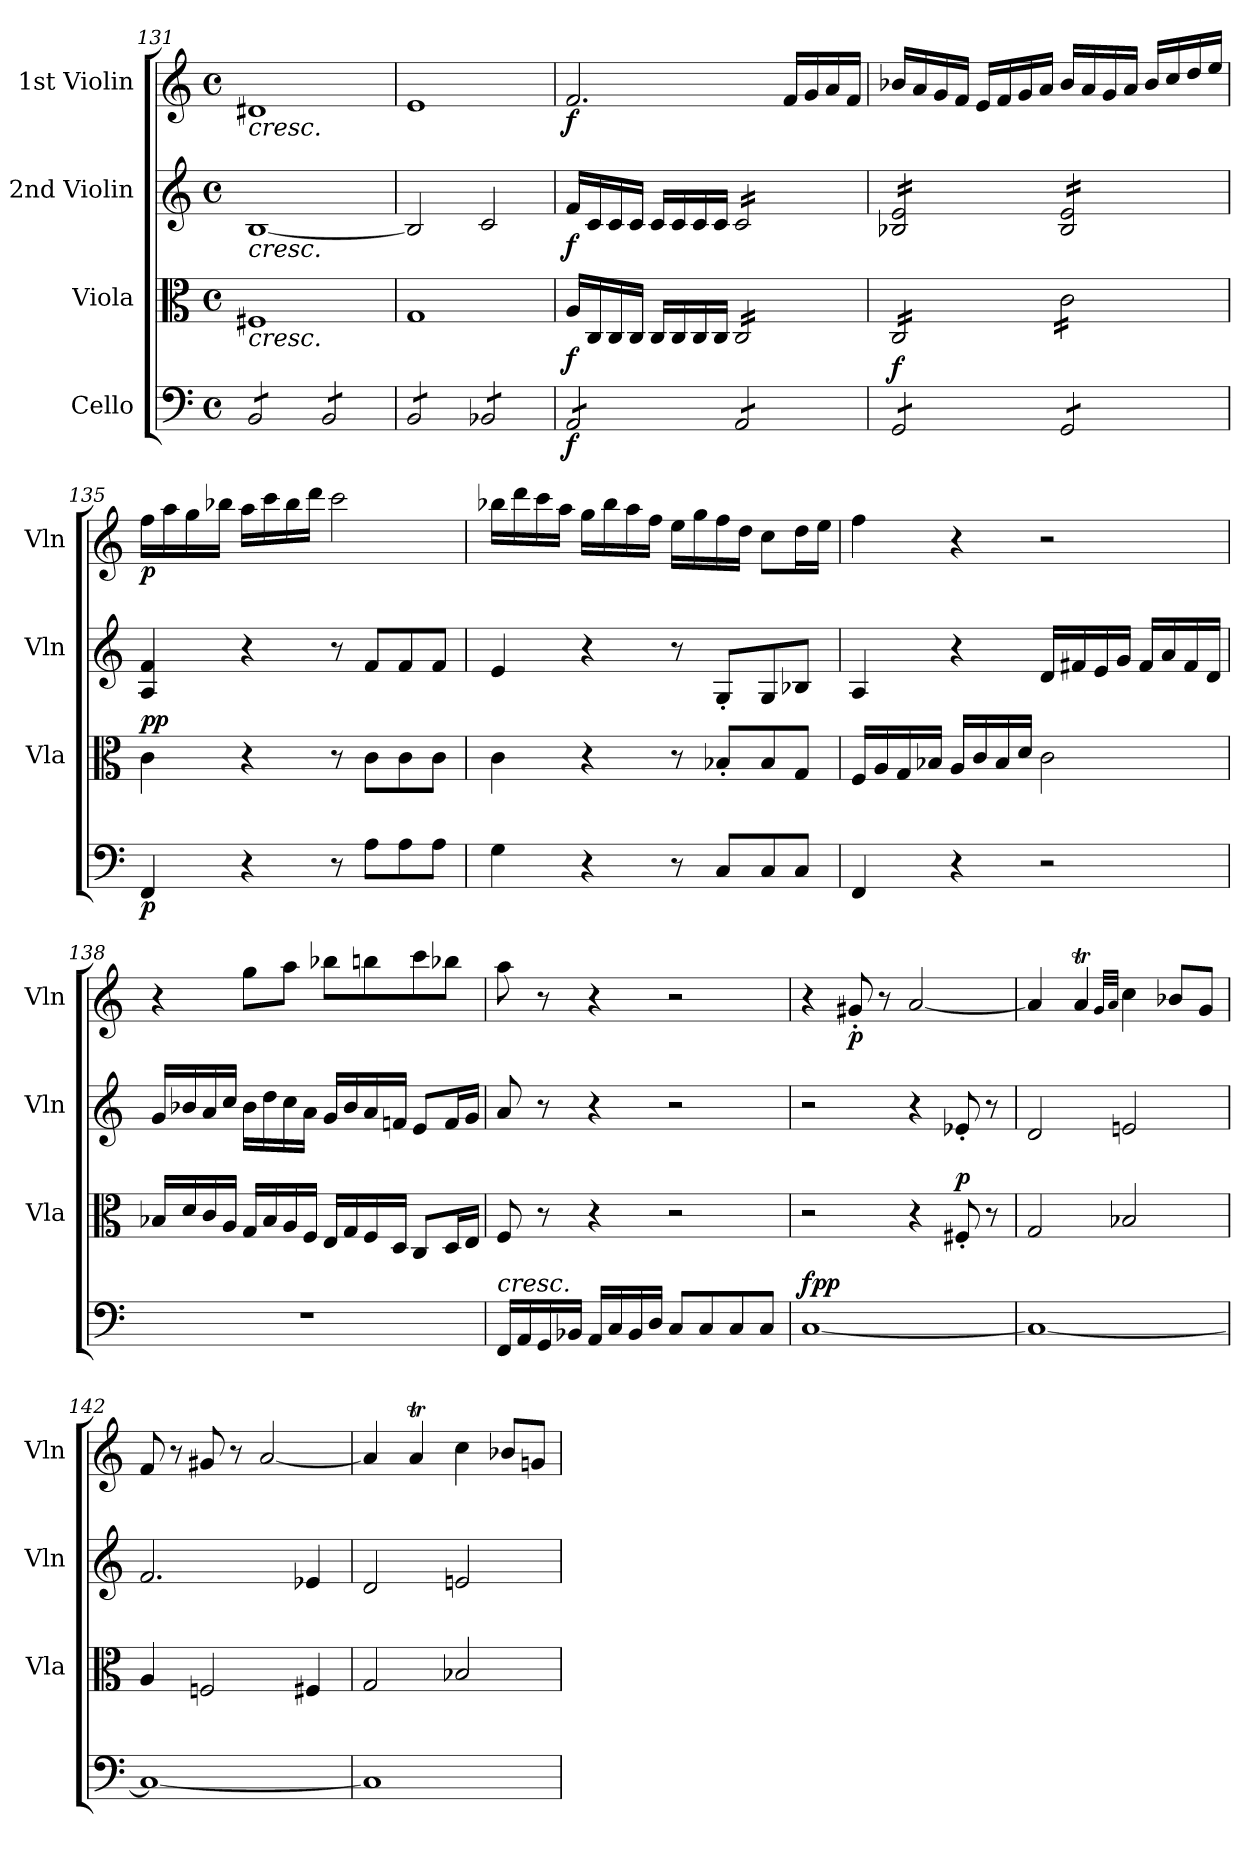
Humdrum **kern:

**kern	**dynam	**kern	**dynam	**kern	**dynam	**kern	**dynam
*part4	*part4	*part3	*part3	*part2	*part2	*part1	*part1
*staff4	*staff4	*staff3	*staff3	*staff2	*staff2	*staff1	*staff1
*I"Cello	*	*I"Viola	*	*I"2nd Violin	*	*I"1st Violin	*
*	*	*I'Vla	*	*I'Vln	*	*I'Vln	*
*clefF4	*	*clefC3	*	*clefG2	*	*clefG2	*
*k[]	*	*k[]	*	*k[]	*	*k[]	*
*M4/4	*	*M4/4	*	*M4/4	*	*M4/4	*
*met(c)	*	*met(c)	*	*met(c)	*	*met(c)	*
=131	=131	=131	=131	=131	=131	=131	=131
!	!	!	!	!	!	!LO:TX:b:i:t=cresc.	!
!	!	!	!	!LO:TX:b:i:t=cresc.	!	!	!
!	!	!LO:TX:b:i:t=cresc.	!	!	!	!	!
!LO:TX:b:i:t=cresc.	!	!	!	!	!	!	!
*tremolo	*	*	*	*	*	*	*
8BB/L	.	1F#X	.	[1B	.	1d#X	.
8BB/	.	.	.	.	.	.	.
8BB/	.	.	.	.	.	.	.
8BB/J	.	.	.	.	.	.	.
8BB/L	.	.	.	.	.	.	.
8BB/	.	.	.	.	.	.	.
8BB/	.	.	.	.	.	.	.
8BB/J	.	.	.	.	.	.	.
=132	=132	=132	=132	=132	=132	=132	=132
8BB/L	.	1G	.	2B/]	.	1e	.
8BB/	.	.	.	.	.	.	.
8BB/	.	.	.	.	.	.	.
8BB/J	.	.	.	.	.	.	.
8BB-X/L	.	.	.	2c/	.	.	.
8BB-X/	.	.	.	.	.	.	.
8BB-X/	.	.	.	.	.	.	.
8BB-X/J	.	.	.	.	.	.	.
=133	=133	=133	=133	=133	=133	=133	=133
!	!LO:DY:b	!	!LO:DY:b	!	!LO:DY:b	!	!LO:DY:b
8AA/L	f	16A/LL	f	16f/LL	f	2.f/	f
.	.	16C/	.	16c/	.	.	.
8AA/	.	16C/	.	16c/	.	.	.
.	.	16C/JJ	.	16c/JJ	.	.	.
8AA/	.	16C/LL	.	16c/LL	.	.	.
.	.	16C/	.	16c/	.	.	.
8AA/J	.	16C/	.	16c/	.	.	.
.	.	16C/JJ	.	16c/JJ	.	.	.
*	*	*tremolo	*	*	*	*	*
*	*	*	*	*tremolo	*	*	*
8AA/L	.	16C/LL	.	16c/LL	.	.	.
.	.	16C/	.	16c/	.	.	.
8AA/	.	16C/	.	16c/	.	.	.
.	.	16C/	.	16c/	.	.	.
8AA/	.	16C/	.	16c/	.	16f/LL	.
.	.	16C/	.	16c/	.	16g/	.
8AA/J	.	16C/	.	16c/	.	16a/	.
.	.	16C/JJ	.	16c/JJ	.	16f/JJ	.
=134	=134	=134	=134	=134	=134	=134	=134
!	!LO:DY:a	!	!	!	!	!	!
8GG/L	f	16C/LL	.	16B-X/ 16e/LL	.	16b-X/LL	.
.	.	16C/	.	16B-X/ 16e/	.	16a/	.
8GG/	.	16C/	.	16B-X/ 16e/	.	16g/	.
.	.	16C/	.	16B-X/ 16e/	.	16f/JJ	.
8GG/	.	16C/	.	16B-X/ 16e/	.	16e/LL	.
.	.	16C/	.	16B-X/ 16e/	.	16f/	.
8GG/J	.	16C/	.	16B-X/ 16e/	.	16g/	.
.	.	16C/JJ	.	16B-X/ 16e/JJ	.	16a/JJ	.
8GG/L	.	16c\LL	.	16B-/ 16e/LL	.	16b-/LL	.
.	.	16c\	.	16B-/ 16e/	.	16a/	.
8GG/	.	16c\	.	16B-/ 16e/	.	16g/	.
.	.	16c\	.	16B-/ 16e/	.	16a/JJ	.
8GG/	.	16c\	.	16B-/ 16e/	.	16b-/LL	.
.	.	16c\	.	16B-/ 16e/	.	16cc/	.
8GG/J	.	16c\	.	16B-/ 16e/	.	16dd/	.
*Xtremolo	*	*	*	*	*	*	*
.	.	16c\JJ	.	16B-/ 16e/JJ	.	16ee/JJ	.
*	*	*	*	*Xtremolo	*	*	*
*	*	*Xtremolo	*	*	*	*	*
=135	=135	=135	=135	=135	=135	=135	=135
!	!LO:DY:b	!	!LO:DY:b	!	!	!	!
!	!	!	!LO:DY:n=1:a	!	!	!	!LO:DY:b
4FF/	p	4c\	p p	4A/ 4f/	.	16ff\LL	p
.	.	.	.	.	.	16aa\	.
.	.	.	.	.	.	16gg\	.
.	.	.	.	.	.	16bb-X\JJ	.
4r	.	4r	.	4r	.	16aa\LL	.
.	.	.	.	.	.	16ccc\	.
.	.	.	.	.	.	16bb-\	.
.	.	.	.	.	.	16ddd\JJ	.
8r	.	8r	.	8r	.	2ccc\	.
8A\L	.	8c\L	.	8f/L	.	.	.
8A\	.	8c\	.	8f/	.	.	.
8A\J	.	8c\J	.	8f/J	.	.	.
=136	=136	=136	=136	=136	=136	=136	=136
4G\	.	4c\	.	4e/	.	16bb-X\LL	.
.	.	.	.	.	.	16ddd\	.
.	.	.	.	.	.	16ccc\	.
.	.	.	.	.	.	16aa\JJ	.
4r	.	4r	.	4r	.	16gg\LL	.
.	.	.	.	.	.	16bb-\	.
.	.	.	.	.	.	16aa\	.
.	.	.	.	.	.	16ff\JJ	.
8r	.	8r	.	8r	.	16ee\LL	.
.	.	.	.	.	.	16gg\	.
8C/L	.	8B-X'/L	.	8G'/L	.	16ff\	.
.	.	.	.	.	.	16dd\JJ	.
8C/	.	8B-/	.	8G/	.	8cc\L	.
8C/J	.	8G/J	.	8B-X/J	.	16dd\L	.
.	.	.	.	.	.	16ee\JJ	.
=137	=137	=137	=137	=137	=137	=137	=137
4FF/	.	16F/LL	.	4A/	.	4ff\	.
.	.	16A/	.	.	.	.	.
.	.	16G/	.	.	.	.	.
.	.	16B-X/JJ	.	.	.	.	.
4r	.	16A/LL	.	4r	.	4r	.
.	.	16c/	.	.	.	.	.
.	.	16B-/	.	.	.	.	.
.	.	16d/JJ	.	.	.	.	.
2r	.	2c\	.	16d/LL	.	2r	.
.	.	.	.	16f#X/	.	.	.
.	.	.	.	16e/	.	.	.
.	.	.	.	16g/JJ	.	.	.
.	.	.	.	16f#/LL	.	.	.
.	.	.	.	16a/	.	.	.
.	.	.	.	16f#/	.	.	.
.	.	.	.	16d/JJ	.	.	.
=138	=138	=138	=138	=138	=138	=138	=138
1r	.	16B-X/LL	.	16g/LL	.	4r	.
.	.	16d/	.	16b-X/	.	.	.
.	.	16c/	.	16a/	.	.	.
.	.	16A/JJ	.	16cc/JJ	.	.	.
.	.	16G/LL	.	16b-\LL	.	8gg\L	.
.	.	16B-/	.	16dd\	.	.	.
.	.	16A/	.	16cc\	.	8aa\J	.
.	.	16F/JJ	.	16a\JJ	.	.	.
.	.	16E/LL	.	16g/LL	.	8bb-X\L	.
.	.	16G/	.	16b-/	.	.	.
.	.	16F/	.	16a/	.	8bbn\	.
.	.	16D/JJ	.	16fn/JJ	.	.	.
.	.	8C/L	.	8e/L	.	8ccc\	.
.	.	16D/L	.	16f/L	.	8bb-X\J	.
.	.	16E/JJ	.	16g/JJ	.	.	.
=139	=139	=139	=139	=139	=139	=139	=139
!LO:TX:a:i:t=cresc.	!	!	!	!	!	!	!
16FF/LL	.	8F/	.	8a/	.	8aa\	.
16AA/	.	.	.	.	.	.	.
16GG/	.	8r	.	8r	.	8r	.
16BB-X/JJ	.	.	.	.	.	.	.
16AA/LL	.	4r	.	4r	.	4r	.
16C/	.	.	.	.	.	.	.
16BB-/	.	.	.	.	.	.	.
16D/JJ	.	.	.	.	.	.	.
8C/L	.	2r	.	2r	.	2r	.
8C/	.	.	.	.	.	.	.
8C/	.	.	.	.	.	.	.
8C/J	.	.	.	.	.	.	.
=140	=140	=140	=140	=140	=140	=140	=140
!	!LO:DY:b	!	!	!	!	!	!
!	!LO:DY:n=1:a	!	!	!	!	!	!
[1C	fp p	2r	.	2r	.	4r	.
!	!	!	!	!	!	!	!LO:DY:b
.	.	.	.	.	.	8g#X'/	p
.	.	.	.	.	.	8r	.
.	.	4r	.	4r	.	[2a/	.
!	!	!	!LO:DY:a	!	!	!	!
.	.	8F#X'/	p	8e-X'/	.	.	.
.	.	8r	.	8r	.	.	.
=141	=141	=141	=141	=141	=141	=141	=141
1C_	.	2G/	.	2d/	.	4a/]	.
.	.	.	.	.	.	4aT/	.
.	.	.	.	.	.	32qg/LLL	.
.	.	.	.	.	.	32qa/JJJ	.
.	.	2B-X/	.	2en/	.	4cc\	.
.	.	.	.	.	.	8b-X/L	.
.	.	.	.	.	.	8g/J	.
=142	=142	=142	=142	=142	=142	=142	=142
1C_	.	4A/	.	2.f/	.	8f/	.
.	.	.	.	.	.	8r	.
.	.	2Fn/	.	.	.	8g#X/	.
.	.	.	.	.	.	8r	.
.	.	.	.	.	.	[2a/	.
.	.	4F#X/	.	4e-X/	.	.	.
=143	=143	=143	=143	=143	=143	=143	=143
1C]	.	2G/	.	2d/	.	4a/]	.
.	.	.	.	.	.	4aT/	.
.	.	2B-X/	.	2en/	.	4cc\	.
.	.	.	.	.	.	8b-X/L	.
.	.	.	.	.	.	8gn/J	.
=	=	=	=	=	=	=	=
*-	*-	*-	*-	*-	*-	*-	*-
